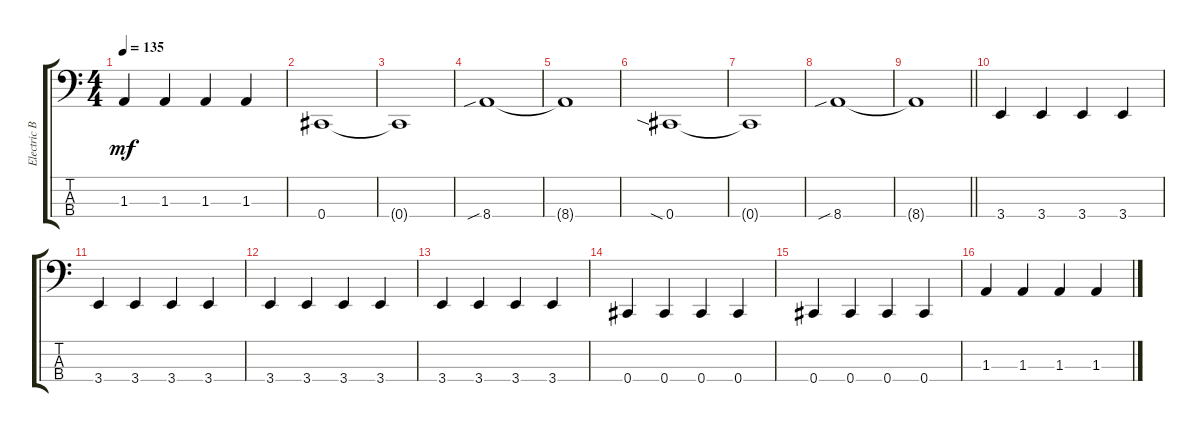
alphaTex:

\track ("Electric Bass" "Electric B") {instrument electricbassfinger}
\staff {score tabs}
\tuning (Gb2 Db2 Ab1 Db1) {hide}
\ts (4 4)
\tempo 135
\clef f4
\ks c
1.3.4{dy mf} 1.3.4 1.3.4 1.3.4 |
0.4.1 |
0.4{t}.1 |
8.4{sib}.1 |
8.4{t}.1 |
0.4{sia}.1 |
0.4{t}.1 |
8.4{sib}.1 |
\barLineRight lightlight
8.4{t}.1 |
3.4.4 3.4.4 3.4.4 3.4.4 |
3.4.4 3.4.4 3.4.4 3.4.4 |
3.4.4 3.4.4 3.4.4 3.4.4 |
3.4.4 3.4.4 3.4.4 3.4.4 |
0.4.4 0.4.4 0.4.4 0.4.4 |
0.4.4 0.4.4 0.4.4 0.4.4 |
1.3.4 1.3.4 1.3.4 1.3.4
